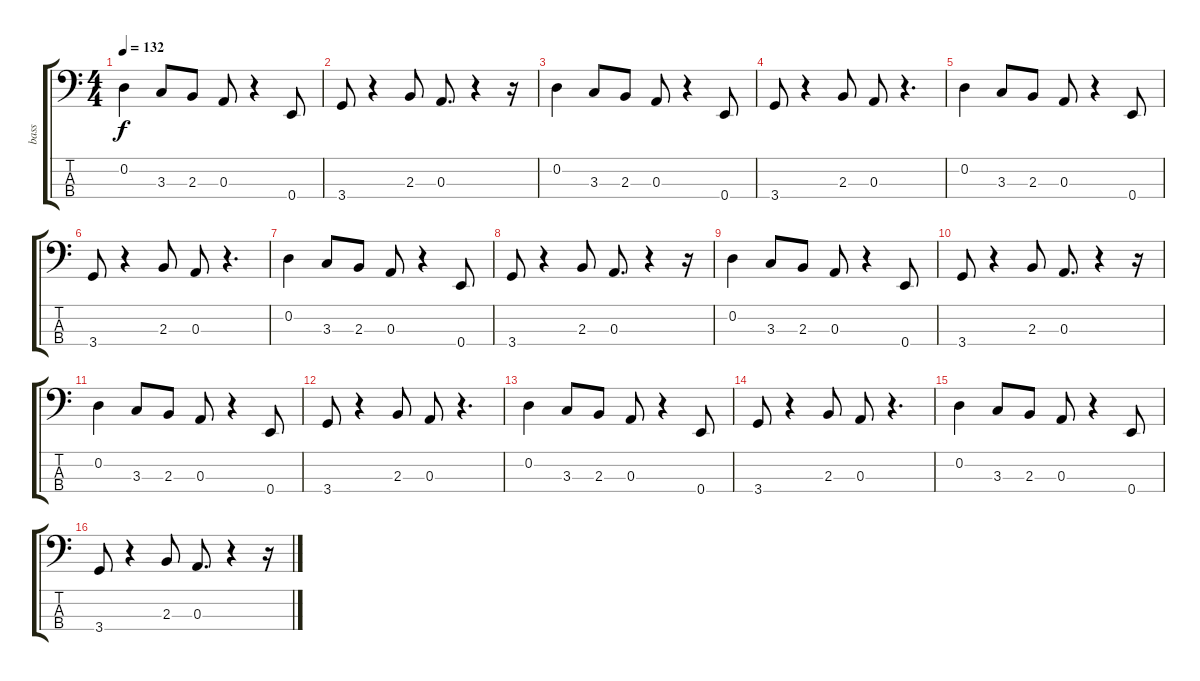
\track ("bass" "bass") {instrument electricbassfinger}
\staff {score tabs}
\tuning (G2 D2 A1 E1) {hide}
\ts (4 4)
\tempo 132
\clef f4
\ks c
0.2.4{dy f} 3.3.8 2.3.8 0.3.8 r.4 0.4.8 |
3.4.8 r.4 2.3.8 0.3.8{d} r.4 r.16 |
0.2.4 3.3.8 2.3.8 0.3.8 r.4 0.4.8 |
3.4.8 r.4 2.3.8 0.3.8 r.4{d} |
0.2.4 3.3.8 2.3.8 0.3.8 r.4 0.4.8 |
3.4.8 r.4 2.3.8 0.3.8 r.4{d} |
0.2.4 3.3.8 2.3.8 0.3.8 r.4 0.4.8 |
3.4.8 r.4 2.3.8 0.3.8{d} r.4 r.16 |
0.2.4 3.3.8 2.3.8 0.3.8 r.4 0.4.8 |
3.4.8 r.4 2.3.8 0.3.8{d} r.4 r.16 |
0.2.4 3.3.8 2.3.8 0.3.8 r.4 0.4.8 |
3.4.8 r.4 2.3.8 0.3.8 r.4{d} |
0.2.4 3.3.8 2.3.8 0.3.8 r.4 0.4.8 |
3.4.8 r.4 2.3.8 0.3.8 r.4{d} |
0.2.4 3.3.8 2.3.8 0.3.8 r.4 0.4.8 |
3.4.8 r.4 2.3.8 0.3.8{d} r.4 r.16
